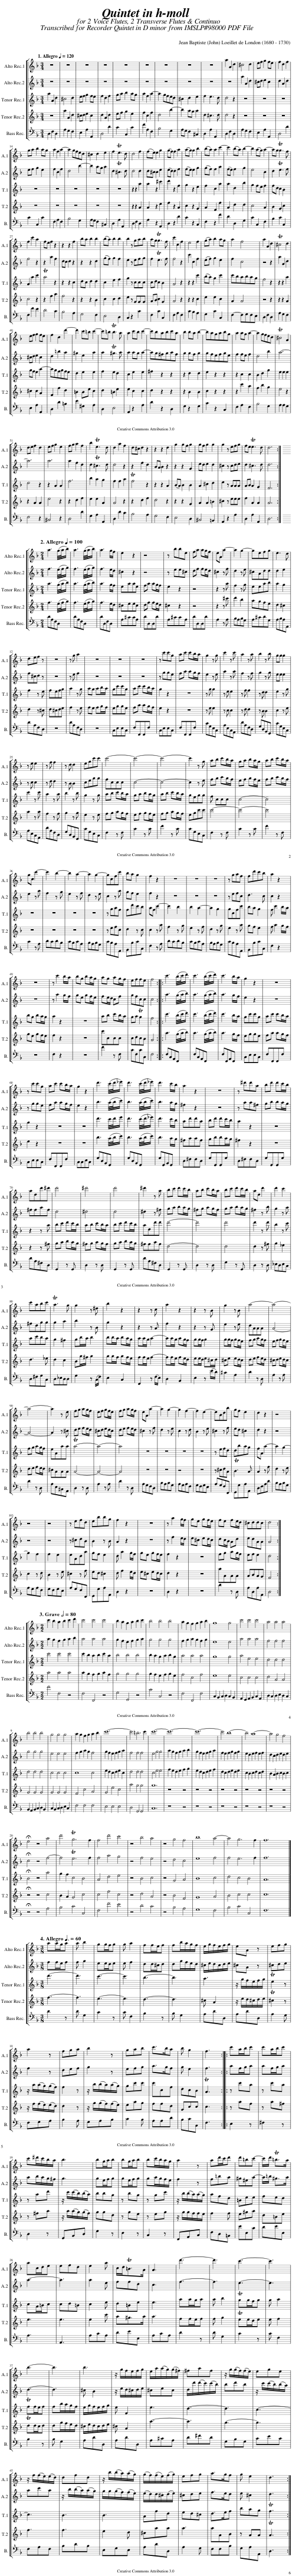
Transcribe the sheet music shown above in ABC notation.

X:1
%%score [ 1 2 3 4 5 ]
L:1/8
Q:1/4=120
M:3/4
I:linebreak $
K:F
V:1 treble
V:2 treble
V:3 treble
V:4 treble
V:5 bass+8
V:1
 z6 | z6 | z6 | z6 | z6 | %5
 z6 | z6 | z6 | z6 | a2 A2 d2 | %10
 ^c4 d2 | ef g2 fe | f2 d2 f2 |$ ga b2 ag | a2 f2 a2- | %15
 a2 gfed | ^c2 d2 e2 | f2 Te3 d | d4 f2 | (fe) e2 g2 | %20
 (gf) f2 a2 | (ag) g2 b2 | (ba) a2 c'2- | c'2 (ba) b2- | b2 (ag) a2- | %25
 ag Tg3 f |$ f2 c'2 a2 | fe f2 z2 | z2 z2 f2 | ba b2 b2 | %30
 (ba) b2 b2 | b2 z gab | ag Tg3 f | c'2 c2 f2 | e4 f2 | %35
 (ga) b2 ag | a2 f4 | a2 A2 d2 | T^c4 d2 |$ ef g2 fe | %40
 f2 d2 d'2- | d'2 c'=b c'2- | c'=b Tb3 a | a2 c'b c'2- | c'babc'a | %45
 b2 ba b2- | bagabg | a2 ag a2- | a2 gfed | T^c4 A2 |$ %50
 de f2 d2 | ef g2 e2 | fg a2 f2 | b2 Te3 d | d2 a2 f2 | %55
 d^c d2 z2 | z2 z2 d2 | g2 gf g2 | gf g2 g2 | g2 z efg | %60
 fe Te3 d | d6 :| z/8 |$[K:F][M:2/4][K:treble][Q:1/4=100] a3 (g/4a/4b/) | a3 (g/4a/4b/) | %65
 a3 g/f/ | e2 z2 | z4 | z bbe | fa ag/f/ | %70
 eA a2- | a2 g2- | gefg | e3 d |$ def z | %75
 z4 | z g a2 | z4 | z4 | z4 | %80
 z c'c'g | ac' c'b/a/ | g2 z g | c'2 z c' | a2 z a | %85
 b2 z b | gg g2 |$ z e e2 | z f f2 | z d d2 | %90
 egc'c' | c'4- | c'4- | c'4- | c'2 z g | %95
 ab c'b/a/ | ga ba/g/ | ab c'b/a/ |$ gc c'2- | c'2 b2- | %100
 b2 a2- | a2 g2- | gcfc' | ba g2 | f2 z2 | %105
 z4 | z4 | z4 | z gaf | fd'c'b | %110
 a2 z2 |$ z4 | z c'2 b/a/ | bg ba/g/ | ag ag/f/ | %115
 effe | f4 :: c'3 (b/4c'/4d'/) | c'3 (b/4c'/4d'/) | c'3 b/a/ | %120
 g2 z2 | z4 |$ z c'c'g | ac' c'b/a/ | g2 z2 | %125
 d'3 (c'/4d'/4_e'/) | d'3 (c'/4d'/4_e'/) | d'3 c'/b/ | a2 z2 | z4 | %130
 z ^d'd'a | bd' d'c'/b/ |$ add'^d' | d'4 | ^d'4 | %135
 d'4 | ^d'2 z a | bc' d'c'/b/ | ab c'b/a/ | bc' d'c'/b/ | %140
 ad d'2 | d'2 c'2 |$ c'abc' | Ta3 g | g2 z ^d | %145
 b2 z2 | z2 z c | a2 z2 | z2 z B | g2 z B | %150
 a4- | a4- |$ a4- | a2 z e | fg ag/f/ | %155
 ef gf/e/ | fg ag/f/ | eA a2- | a2 g2- | g2 f2- | %160
 f2 e2- | eBdb | gf e2 | d2 z2 | z4 |$ %165
 z4 | z4 | z efd | ebbg | f2 z2 | %170
 z4 | z a2 g/f/ | ge gf/e/ | fe fe/d/ | ^cddc | %175
 d4 :| z/8 |$[K:F][M:2/2][Q:1/2=80] c'2 b2 a2 b2 c'2 d'2 | c'4 c'4 c'4 | b2 a2 g2 a2 b2 c'2 | %180
 b4 b4 b4 | a2 g2 f2 g2 a2 b2 | g8 g4 | c'4 c'4 c'4 | a4 a4 a4 |$ %185
 b4 b4 b4 | g4 g4 g4 | a2 g2 f2 g2 a2 b2 | c'12- | c'4 =b6 c'2 | %190
 c'12- | c'12- | c'12- | c'4 b8- | b4 a8- | %195
 a4 g4 f4 |$ !fermata!e4 z4 a4 | d'4 Tg6 f2 | f4 d'4 c'4 | z4 b4 a4 | %200
 z4 g4 f4 | b8 a4- | a4 g6 f2 | f12 |]$[M:3/8][K:treble][Q:3/8=60] aa/g/a | %205
 a b2 | gg/f/g | g a2 | ff/e/f | fb/a/g/f/ | %210
 e/g/f/e/f/g/ | eA z | efg |$ a2 z | fga | %215
 b2 z | gab | c'>ba | b g2 | f3 :: %220
 c'a/b/c' | c'a/b/c' |$ c'^d'/c'/b/a/ | b3 | bg/a/b | %225
 bg/a/b | bc'/b/a/g/ | a2 z | ad'/c'/d' | d'=bc'- | %230
 c'/d'/ T=b>a |$ ac/d/e | efd | e2 a | c/d<T=BA/ | %235
 A3 | d'3- | d'3 | c'3- | c'3 |$ %240
 b3- | b3 | b3 | z/ g/f/e/f/g/ | e/a/(a/g/)(g/^f/) | %245
 ^faf | z/ g/(g/f/)(f/e/) | ege |$ z/ f/(f/e/)(e/d/) | dfd | %250
 z/ b/(b/a/)(a/g/) | (g/f/)(!tenuto!f/e/)(f/g/) | efg | a>gf | g e2 | %255
 d3 :| %256
V:2
 z6 | z6 | z6 | z6 | z6 | %5
 z6 | z6 | z6 | z6 | z6 | %10
 a2 A2 d2 | ^cd e2 c2 | d2 A2 d2 |$ ef g2 e2 | f2 c2 f2 | %15
 d4 b2- | b2 ag a2 | d2 T^c3 d | d4 d2 | d^c c2 e2 | %20
 (ed) d2 f2 | (fe) e2 g2 | (gf) f2 a2 | (fe) f2 g2 | e4 c2 | %25
 d2 Te3 f |$ f4 z2 | z2 a2 f2 | dc d2 z2 | z2 z2 d2 | %30
 (gf) g2 f2 | e2 z efg | f2 Te3 f | f4 z2 | c'2 c2 f2 | %35
 (ef) g2 e2 | f2 c4 | z4 z2 | a2 A2 d2 |$ ^cd e2 c2 | %40
 d2 =b2 a2 | ^g2 e2 a2 | a2 T^g3 a | a2 ag a2- | ag^fgaf | %45
 g2 gf g2 | gfefge | f2 fe f2 | d4 b2 | a6- |$ %50
 a6 | a6 | a2 f2 d2 | d2 T^c3 d | d4 z2 | %55
 z2 f2 d2 | BA B2 z2 | z2 z2 G2 | ed e2 d2 | ^c2 z cde | %60
 d2 ^c3 d | d6 :| z/8 |$[K:F][M:2/4] f3 (e/4f/4g/) | f3 (e/4f/4g/) | %65
 f3 e/d/ | ^c2 z2 | z4 | z ee^c | df fe/d/ | %70
 ^c2 z f | d2 z e | ^cAdd | d2 e2 |$ f^cd z | %75
 z4 | z e f2 | z4 | z4 | z4 | %80
 z gge | fa ag/f/ | e2 z e | a2 z a | f2 z f | %85
 g2 z g | ee e2 |$ z c c2 | z d d2 | z B B2 | %90
 cegg | fccc | c4- | c4- | c2 z e | %95
 fg ag/f/ | ef gf/e/ | fg ag/f/ |$ e2 z a | f2 z g | %100
 e2 z f | d2 z e | c2 z a | gf e2 | f2 z2 | %105
 z4 | z4 | z4 | z efc | d3 c | %110
 c2 z2 |$ z4 | z a2 g/f/ | ge gf/e/ | fe/d/ cf | %115
 gfcc | c4 :: a3 (g/4a/4b/) | a3 (g/4a/4b/) | a3 g/f/ | %120
 e2 z2 | z4 |$ z gge | fa ag/f/ | e2 z2 | %125
 b3 (a/4b/4c'/) | b3 (a/4b/4c'/) | b3 a/g/ | ^f2 z2 | z4 | %130
 z aa^f | gb ba/g/ |$ ^ffaf | d4 | ^d4 | %135
 d4 | ^d2 z ^f | ga ba/g/ | ^fg ag/f/ | ga ba/g/ | %140
 ^f2 z b | g2 z a |$ ^fdgg | g2 a2 | b2 z B | %145
 g2 z2 | z2 z A | f2 z2 | z2 z G | e2 z e | %150
 dAAA | A4- |$ A4- | A2 z ^c | de fe/d/ | %155
 ^cd ed/c/ | de fe/d/ | ^c2 z f | d2 z e | c2 z d | %160
 B2 z e | ^c2 z f | ed ^c2 | d2 z2 | z4 |$ %165
 z4 | z4 | z ^cdB | B2 z B | A2 z2 | %170
 z4 | z f2 e/d/ | e^c ed/c/ | dc/B/ Ad | edAA | %175
 A4 :| z/8 |$[K:F][M:2/2] a2 g2 f2 g2 a2 b2 | a4 a4 a4 | g2 f2 e2 f2 g2 a2 | %180
 g4 g4 g4 | f2 g2 a2 g2 f2 g2 | e8 e4 | a4 a4 a4 | f4 f4 f4 |$ %185
 g4 g4 g4 | e4 e4 e4 | f2 g2 a2 g2 f4 | g2 f2 e2 f2 g2 a2 | f4 f4 f4 | %190
 e4 g4 g4 | a2 g2 f2 g2 a2 b2 | g2 f2 e2 f2 g2 a2 | f2 e2 f2 g2 f2 g2 | e2 d2 e2 f2 e2 f2 | %195
 d2 c2 d2 e2 d2 e2 |$ !fermata!c4 z4 f4- | f4 Te6 f2 | f4 a4 g4 | z4 f4 e4 | %200
 z4 d4 c4 | e8 f4 | f4 e6 f2 | f12 |]$[M:3/8] ff/e/f | %205
 f g2 | ee/d/e | e f2 | dd/^c/d | dg/f/e/d/ | %210
 ^c/e/d/c/d/e/ | ^cA z | ^cde |$ f2 z | def | %215
 g2 z | efg | a>gf | g e2 | f3 :: %220
 af/g/a | af/g/a |$ ab/a/g/^f/ | g3 | ge/f/g | %225
 ge/f/g | ga/g/f/e/ | f2 z | f=ba | ^g^ea- | %230
 a/=b/ ^g>a |$ a3- | a3 | a2 e | ffd | %235
 c3 | f3- | f3 | e3- | e3 |$ %240
 d3- | d3 | ^c B2 | z/ e/d/^c/d/e/ | ^cec | %245
 d/d'/(d'/c'/)(c'/b/) | bd'b | z/ c'/(c'/b/)(b/a/) |$ ac'a | z/ b/(b/a/)(a/g/) | %250
 g/g/(g/f/)(f/e/) | (e/d/)d/.^c/(d/e/) | ^cde | f>ed | e ^c2 | %255
 d3 :| %256
V:3
 a2 A2 d2 | ^c4 d2 | ef g2 fe | f2 d2 f2 | ga b2 ag | %5
 a2 f2 a2- | a2 gfed | ^c2 d2 e2 | f2 e3 d | d4 z2 | %10
 z6 | z6 | z6 |$ z6 | z6 | %15
 z6 | z6 | z6 | z2 z2 a2 | a2 z2 ^c'2 | %20
 d'2 z2 f2 | g2 z2 e2 | f2 c2 a2 | a2 d2 b2 | g2 fe f2 | %25
 fd c2 B2 |$ A2 a2 c'2 | Ta4 z2 | z2 z2 c2 | dc d2 d2 | %30
 c2 e2 f2 | g2 z ccc | cd c2 B2 | A4 z2 | z2 z2 c'2 | %35
 (ba) g2 c'2 | c'babag | f4 z2 | z2 z2 a2 |$ gf e2 a2- | %40
 agfgfe | d2 e2 e2 | f2 e2 d2 | c2 e2 e2 | ^f2 z2 z2 | %45
 z2 d2 d2 | e2 z2 z2 | z2 c2 c2 | B2 d2 g2 | e2 e2 e2 |$ %50
 d4 z2 | z2 A2 A2 | f6 | b2 a2 g2 | f2 f2 a2 | %55
 Tf4 z2 | z2 z2 A2 | (BA) B2 B2 | A2 ^c2 d2 | e2 z AAA | %60
 AB A2 G2 | F6 :| z/8 |$[K:F][M:2/4] a3 (g/4a/4b/) | a3 (g/4a/4b/) | %65
 a3 g/f/ | eaae | fa ag/f/ | e2 z2 | z4 | %70
 z2 z a | f2 z g | eeab | a2 g2 |$ f2 z e | %75
 fefg | a2 z g | ag ab/a/ | gc'c'g | ac' c'b/a/ | %80
 g2 z2 | z4 | z g g2 | z e e2 | z f f2 | %85
 z d d2 | e2 z g |$ c'2 z c' | a2 z a | b2 z b | %90
 g2 z g | ab c'b/a/ | ga ba/g/ | ab c'b/a/ | gegg | %95
 f ccc | c4- | !tenuto!c4 |$ z4 | z4 | %100
 z4 | z4 | z gaf | fd'c'b | af c'2- | %105
 c'2 b2 | b2 a2- | a2 g2 | gcfc' | ba g2 | %110
 f c'2 b/a/ |$ bg ba/g/ | a2 z2 | z4 | ab c'b/a/ | %115
 ga Tg2 | f4 :: c'3 (b/4c'/4d'/) | c'3 (b/4c'/4d'/) | c'3 b/a/ | %120
 gc'c'g | ac' c'b/a/ |$ g2 z2 | z4 | z4 | %125
 d'3 c'/4d'/4e'/ | d'3 (c'/4d'/4_e'/) | d'3 c'/b/ | ad'd'a | bd' d'c'/b/ | %130
 a2 z2 | z4 |$ z2 z a | bc' d'c'/b/ | ab c'b/a/ | %135
 bc' d'c'/b/ | add'd' | d'4- | d'4 | d'4 | %140
 d'2 z d' | b2 z c' |$ ac'ba | g2 ^f2 | gb/a/ b2 | %145
 bb/a/ ba/g/ | aa/g/ a2- | aa/g/ ag/f/ | gg/f/ g2 | gg/f/ gf/e/ | %150
 fg ag/f/ | ef gf/e/ |$ fg ag/f/ | eAaa | Ta4- | %155
 a4- | a4 | z4 | z4 | z4 | %160
 z4 | z efd | dbag | fA a2- | a2 g2- |$ %165
 g2 f2 | f2 e2 | eAda | gf e2 | d a2 g/f/ | %170
 ge gf/e/ | f2 z2 | z4 | fg ag/f/ | ef e2 | %175
 d4 :| z/8 |$[K:F][M:2/2] c'4 c'4 c'4 | c'2 b2 a2 b2 c'2 a2 | b4 b4 b4 | %180
 b2 a2 g2 a2 b2 g2 | a4 a4 a4 | g8 g4 | a4 e4 e4 | d4 d4 d4 |$ %185
 d4 d4 d4 | c4 c4 c4 | c8 c4 | e2 d2 c2 d2 e2 c2 | d4 d4 d4 | %190
 c4 e4 e4 | f2 e2 d2 e2 f2 g2 | e2 d2 c2 d2 e2 f2 | d2 c2 d2 e2 d2 e2 | c2 B2 c2 d2 c2 d2 | %195
 B2 A2 B2 c2 B2 c2 |$ !fermata!B4 z4 a4 | g2 f2 c4 B4 | A4 d4 e4 | z4 B4 c4 | %200
 z4 G4 A4 | B8 c4 | d4 c4 B4 | A12 |]$[M:3/8] d'3- | %205
 d'3 | c'3- | c'3 | b3- | b3 | %210
 a3 | z/ g/f/e/f/g/ | Te2 z |$ z/ a/(a/g/)(g/f/) | f2 z | %215
 z/ b/(b/a/)(a/g/) | gc'c' | c'cf | dcB | TA3 :: %220
 z c'a | z c'a |$ z ad' | z/ c'/(c'/b/)(b/a/) | bbg | %225
 z bg | z gc' | z/ b/(b/a/)(a/g/) | afd | =Bee | %230
 fed |$ cA/=B/c | cd=B | c2 e | d=Be | %235
 e3 | aa/g/a | a b2 | Tgg/f/g | g a2 |$ %240
 Tff/e/f | fb/a/g/f/ | e/g/f/e/f/g/ | e F2 | e3 | %245
 d3- | d3 | c3- |$ c3 | B3 | %250
 B3 | Afd | ed^c | d>ef | bag | %255
 Tf3 :| %256
V:4
 z6 | a2 A2 d2 | ^cd e2 c2 | d2 A2 d2 | ef g2 e2 | %5
 f2 c2 f2 | d4 b2- | b2 ag a2 | d2 ^c3 d | d4 z2 | %10
 z6 | z6 | z6 |$ z6 | z6 | %15
 z6 | z6 | z6 | z2 z2 A2 | A2 z2 e2 | %20
 f2 z2 A2 | c2 z2 G2 | A2 F2 f2 | A2 d2 d2 | c4 A2 | %25
 B2 G2 c2 |$ c4 z2 | z2 f2 a2 | f4 z2 | z2 z2 B2 | %30
 c2 c2 d2 | e2 z GGG | AB c2 G2 | A4 z2 | z2 z2 c2 | %35
 e2 e2 c2 | A2 A4 | z4 z2 | z2 z2 A2 |$ ^c2 c2 A2 | %40
 F2 f2 d2 | =B2 Be c2 | d2 =B2 e2 | e2 c2 c2 | d2 z2 z2 | %45
 z2 B2 B2 | c2 z2 z2 | z2 c'2 a2 | f2 b2 g2 | e4 z2 |$ %50
 z2 A2 A2 | e4 z2 | z2 d2 f2 | e2 e2 A2 | A4 z2 | %55
 z2 d2 f2 | d4 z2 | z2 z2 G2 | A2 A2 =B2 | ^c2 z eee | %60
 f2 A2 A2 | A6 :| z/8 |$[K:F][M:2/4] f3 (e/4f/4g/) | f3 (e/4f/4g/) | %65
 f3 e/d/ | ^ceec | df fe/d/ | ^c2 z2 | z4 | %70
 z2 z ^c' | d'2 b2 | agfe | d2 ^c2 |$ d2 z ^c | %75
 d^cde | f2 z e | fe fg/f/ | egge | fa ag/f/ | %80
 e2 z2 | z4 | z e e2 | z c c2 | z d d2 | %85
 z B B2 | c2 z e |$ a2 z a | f2 z f | g2 z g | %90
 e2 z e | fg ag/f/ | ef gf/e/ | fg ag/f/ | egc'c' | %95
 c'4- | c'4- | c'4 |$ z4 | z4 | %100
 z4 | z4 | z efc | d2 z c | c2 z a | %105
 f2 z g | e2 z f | d2 z g | e2 z a | gf e2 | %110
 f a2 g/f/ |$ ge gf/e/ | f2 z2 | z4 | c'ccc | %115
 cdcB | A4 :: a3 (g/4a/4b/) | a3 (g/4a/4b/) | a3 g/f/ | %120
 egge | fa ag/f/ |$ e2 z2 | z4 | z4 | %125
 b3 (a/4b/4c'/) | b3 (a/4b/4c'/) | b3 a/g/ | ^faaf | gbba/g/ | %130
 ^f2 z2 | z4 |$ z2 z ^f | ga ba/g/ | ^fg ag/f/ | %135
 ga ba/g/ | ^ffaf | d4- | d4 | d4 | %140
 d2 z ^f | g2 _e2 |$ d3 _e | d2 c2 | Bg/^f/ g2 | %145
 gg/f/ gf/e/ | ff/e/ f2- | ff/e/ fe/d/ | ee/d/ e^c/d/ | ^ce ed/c/ | %150
 de fe/d/ | ^cd ed/c/ |$ de fe/d/ | ^cAAA | A4- | %155
 A4- | A4 | z4 | z4 | z4 | %160
 z4 | z ^cdA | TB3 A | A2 z f | d2 z e |$ %165
 c2 z d | B2 z e | ^c2 z f | ed ^c2 | d f2 e/d/ | %170
 e^c ed/c/ | d2 z2 | z4 | aAAA | ABAG | %175
 F4 :| z/8 |$[K:F][M:2/2] a4 a4 a4 | a2 g2 f2 g2 a2 f2 | g4 g4 g4 | %180
 g2 f2 e2 f2 g2 e2 | f4 c4 f4 | e8 e4 | c4 c4 c4 | d4 A4 A4 |$ %185
 G4 G4 G4 | G4 G4 G4 | F4 c4 A4 | G4 e4 c4 | a4 g4 g4 | %190
 g12 | z8 z4 | z8 z4 | z8 z4 | z8 z4 | %195
 z8 z4 |$ !fermata!z4 z4 c4 | B2 A2 G4 c4 | c4 f4 c4 | z4 d4 A4 | %200
 z4 B4 F4 | G8 A4 | B4 c4 c4 | c12 |]$[M:3/8] f3- | %205
 f3 | e3- | e3 | d3- | d3 | %210
 ^c A2 | z/ e/d/^c/d/e/ | T^c2 z |$ z/ f/(f/e/)(e/d/) | d2 z | %215
 z/ g/(g/f/)(f/e/) | eag | ffd | Gcc | c3 :: %220
 z af | z a^f |$ z ^fa | z/ a/(a/g/)(g/f/) | ggd | %225
 z ge | z eg | z/ g/g/f/f/e/ | f2 f | e^ga | %230
 d=Be |$ e3 | e3 | e2 c' | a^g>a | %235
 a3 | ff/e/f | f g2 | Tee/d/e | e f2 |$ %240
 Tdd/c/d | dg/f/e/d/ | ^c/e/d/c/d/e/ | ^c A2 | a3- | %245
 a3 | g3- | g3 |$ f3 | f3 | %250
 e2 d | ^caa | a3 | aAB | z AA | %255
 TA3 :| %256
V:5
 D,2 F,2 D,2 | A,2 G,2 F,2 | E,2 A,2 A,,2 | D,4 D2 | C2 C,2 C2 | %5
 F2 A,2 F,2 | B,4 G,2 | A,G, F,2 ^C,2 | D,2 A,2 A,,2 | D,2 F,2 D,2 | %10
 A,2 G,2 F,2 | E,2 A,2 A,,2 | D,4 D2 |$ C2 C,2 C2 | F,2 A,2 F,2 | %15
 B,4 G,2 | A,G, F,2 ^C,2 | D,2 A,2 A,,2 | D,2 F,2 D,2 | A,2 z2 A,,2 | %20
 D,2 z2 D2 | C2 z2 C,2 | F,2 z2 F2 | D2 D,2 G,2 | C2 C,2 F,2 | %25
 B,2 C2 C,2 |$ F,2 F2 E2 | D4 C2 | B,4 A,2 | G,4 F,2 | %30
 E,4 D,2 | C,2 z2 C2 | F,2 C2 C,2 | F,2 A,2 F,2 | C2 B,2 A,2 | %35
 G,2 C2 C,2 | F,2- F,G,F,E, | D,2 F,2 D,2 | A,2 G,2 F,2 |$ E,2 A,2 A,,2 | %40
 D,2 D2 =B,2 | E2 ^G,2 A,2 | D,2 E,4 | A,,2 z2 A,2 | D2 z2 D,2 | %45
 G,2 z2 G,2 | C2 z2 C,2 | F,2 A,2 F,2 | B,4 G,2 | A,2 A,2 G,2 |$ %50
 F,4 z2 | ^C,4 z2 | D,4 D2 | G,2 A,2 A,,2 | D,2 D2 C2 | %55
 B,4 A,2 | G,4 F,2 | E,4 D,2 | ^C,4 =B,,2 | A,,2 z2 A,2 | %60
 D,2 A,2 A,,2 | D,6 :| z/8 |$[K:F][M:2/4][K:bass+8] DA,F,D, | DA,F,D, | %65
 DD,F,D, | A,^CCA, | DD,D,D | A,^CCA, | DD,D,D | %70
 A,2 z A, | B,A,B,G, | A,^CDG, | A,B,A,A,, |$ DA,F,D, | %75
 z4 | DA,F,D, | z4 | C,E,E,C, | F,F,,F,,F, | %80
 C,E,E,C, | F,F,,F,,F, | CG,E,C, | A,E,C,A,, | DA,F,D, | %85
 G,D,B,,G,, | CG,E,C, |$ A,E,C,A,, | DA,F,D, | G,D,B,,G,, | %90
 CG,E,C, | F,2 z F, | C2 z C | F2 z C | CG,E,C, | %95
 F,2 z F, | C2 z C | F2 z F, |$ C2 z A, | DCDB, | %100
 CB,CA, | B,A,B,G, | CB,A,A,, | B,,B,CC, | F,2 z A, | %105
 DCDB, | CB,CA, | B,A,B,G, | CB,A,A,, | B,,B,CC, | %110
 F,2 z2 |$ z4 | F,2 z2 | z4 | F2 z F, | %115
 CF,CC, | F,4 :: F,C,A,,F,, | F,C,A,,F,, | F,F,,A,,F,, | %120
 C,E,E,C, | F,F,,F,,F, |$ C,E,E,C, | F,F,,F,,F, | C,C,E,C, | %125
 G,D,B,,G,, | G,D,B,,G,, | G,G,,B,,G,, | D,^F,F,D, | G,G,,G,,G, | %130
 D,^F,F,D, | G,G,,G,,G, |$ DA,^F,D, | G,,2 z G,, | D,2 z D, | %135
 G,,2 z G,, | DA,^F,D, | G,,2 z G,, | D,2 z D, | G,2 z G,, | %140
 D,2 z D, | _E,D,E,C, |$ D,^F,G,C, | D,_E,D,D, | G,2 z (C,/F,/) | %145
 E,2 C,2 | F,,2 z (F,/E,/) | D,2 B,,2 | E,2 z (E/D/) | ^C2 A,2 | %150
 D2 z D, | A,2 z A, |$ D2 z D, | A,E,^C,A,, | D,2 z D, | %155
 A,2 z A, | D2 z D, | A,G,F,D, | B,A,B,G, | A,G,A,F, | %160
 G,F,G,E, | A,G,F,F,, | G,,G,A,A,, | D,F,A,D | B,A,B,G, |$ %165
 A,G,A,F, | G,F,G,E, | A,G,F,F,, | G,,G,A,A,, | D,2 z2 | %170
 z4 | D,2 z2 | z4 | D2 z D, | A,D,A,A,, | %175
 D,4 :| z/8 |$[K:F][M:2/2] F4 F,4 z4 | F,4 F,,4 z4 | G,4 G,,4 z4 | %180
 C4 C,4 z4 | F,4 F,,4 F,4 | C,2 B,,2 C,2 D,2 C,2 B,,2 | A,,2 G,,2 A,,2 B,,2 C,2 A,,2 | D,2 C,2 D,2 E,2 D,2 C,2 |$ %185
 B,,2 A,,2 B,,2 C,2 D,2 B,,2 | C,2 B,,2 C,2 D,2 E,2 C,2 | F,4 F,4 F,4 | E,4 E,4 E,4 | D,4 G,,4 G,,4 | %190
 C,12 | z8 z4 | z8 z4 | z8 z4 | z8 z4 | %195
 z8 z4 |$ !fermata!z4 z4 A,4 | B,4 C4 C,4 | F,4 F4 E4 | z4 D4 C4 | %200
 z4 B,4 A,4 | G,8 F,4 | B,4 C4 C,4 | F,12 |]$[M:3/8] D2 z | %205
 D G,2 | C2 z | C F,2 | B,2 z | B, G,2 | %210
 A,DD, | A,DD, | A,2 G, |$ F,G,A, | B,2 A, | %215
 G,A,B, | C2 B, | A,A,D | B,CC, | F,3 :: %220
 E,2 z | ^F,2 z |$ D,2 z | G,,B,,D, | G,2 z | %225
 E,2 z | C,2 z | F,,A,,C, | F,D,=B,, | EE,C | %230
 DEE, |$ A,3 | A,,3 | A,CA, | DEE, | %235
 A,CA, | D2 z | D G,2 | C2 z | C F,2 |$ %240
 B,2 z | B, G,2 | A,DD, | A,DD, | A,^CA, | %245
 D^FD | G,B,G, | CEC |$ F,A,F, | B,DB, | %250
 E,G,E, | A,DD, | A,2 G, | F,F,B, | G,A,A,, | %255
 D,3 :| %256
